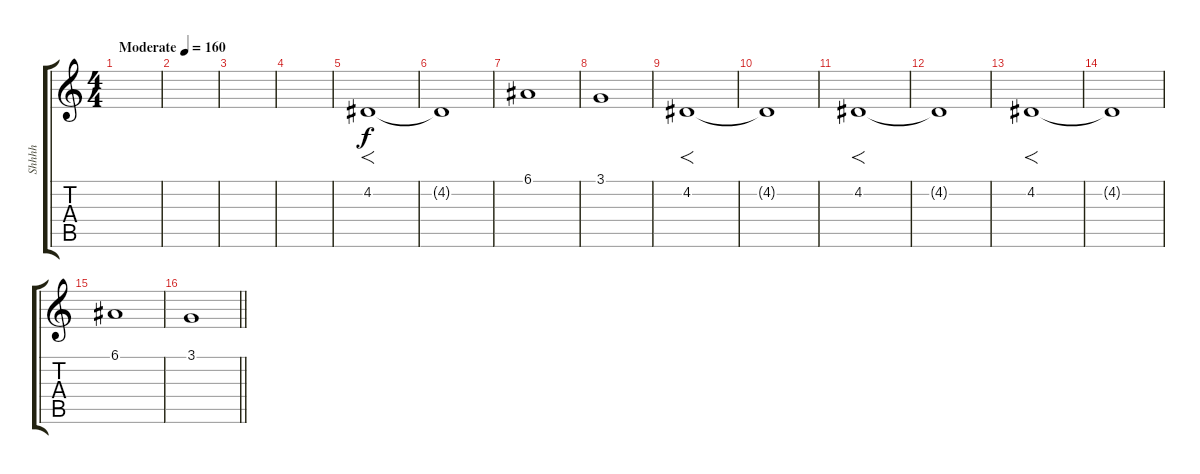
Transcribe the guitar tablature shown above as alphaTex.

\track ("Shhhh" "Shhhh") {instrument seashore}
\staff {score tabs}
\tuning (E4 B3 G3 D3 A2 E2) {hide}
\ts (4 4)
\tempo (160 "Moderate")
\clef g2
\ks c
|
|
|
|
4.2.1{f} |
4.2{t}.1 |
6.1.1 |
3.1.1 |
4.2.1{f} |
4.2{t}.1 |
4.2.1{f} |
4.2{t}.1 |
4.2.1{f} |
4.2{t}.1 |
6.1.1 |
\barLineRight lightlight
3.1.1
